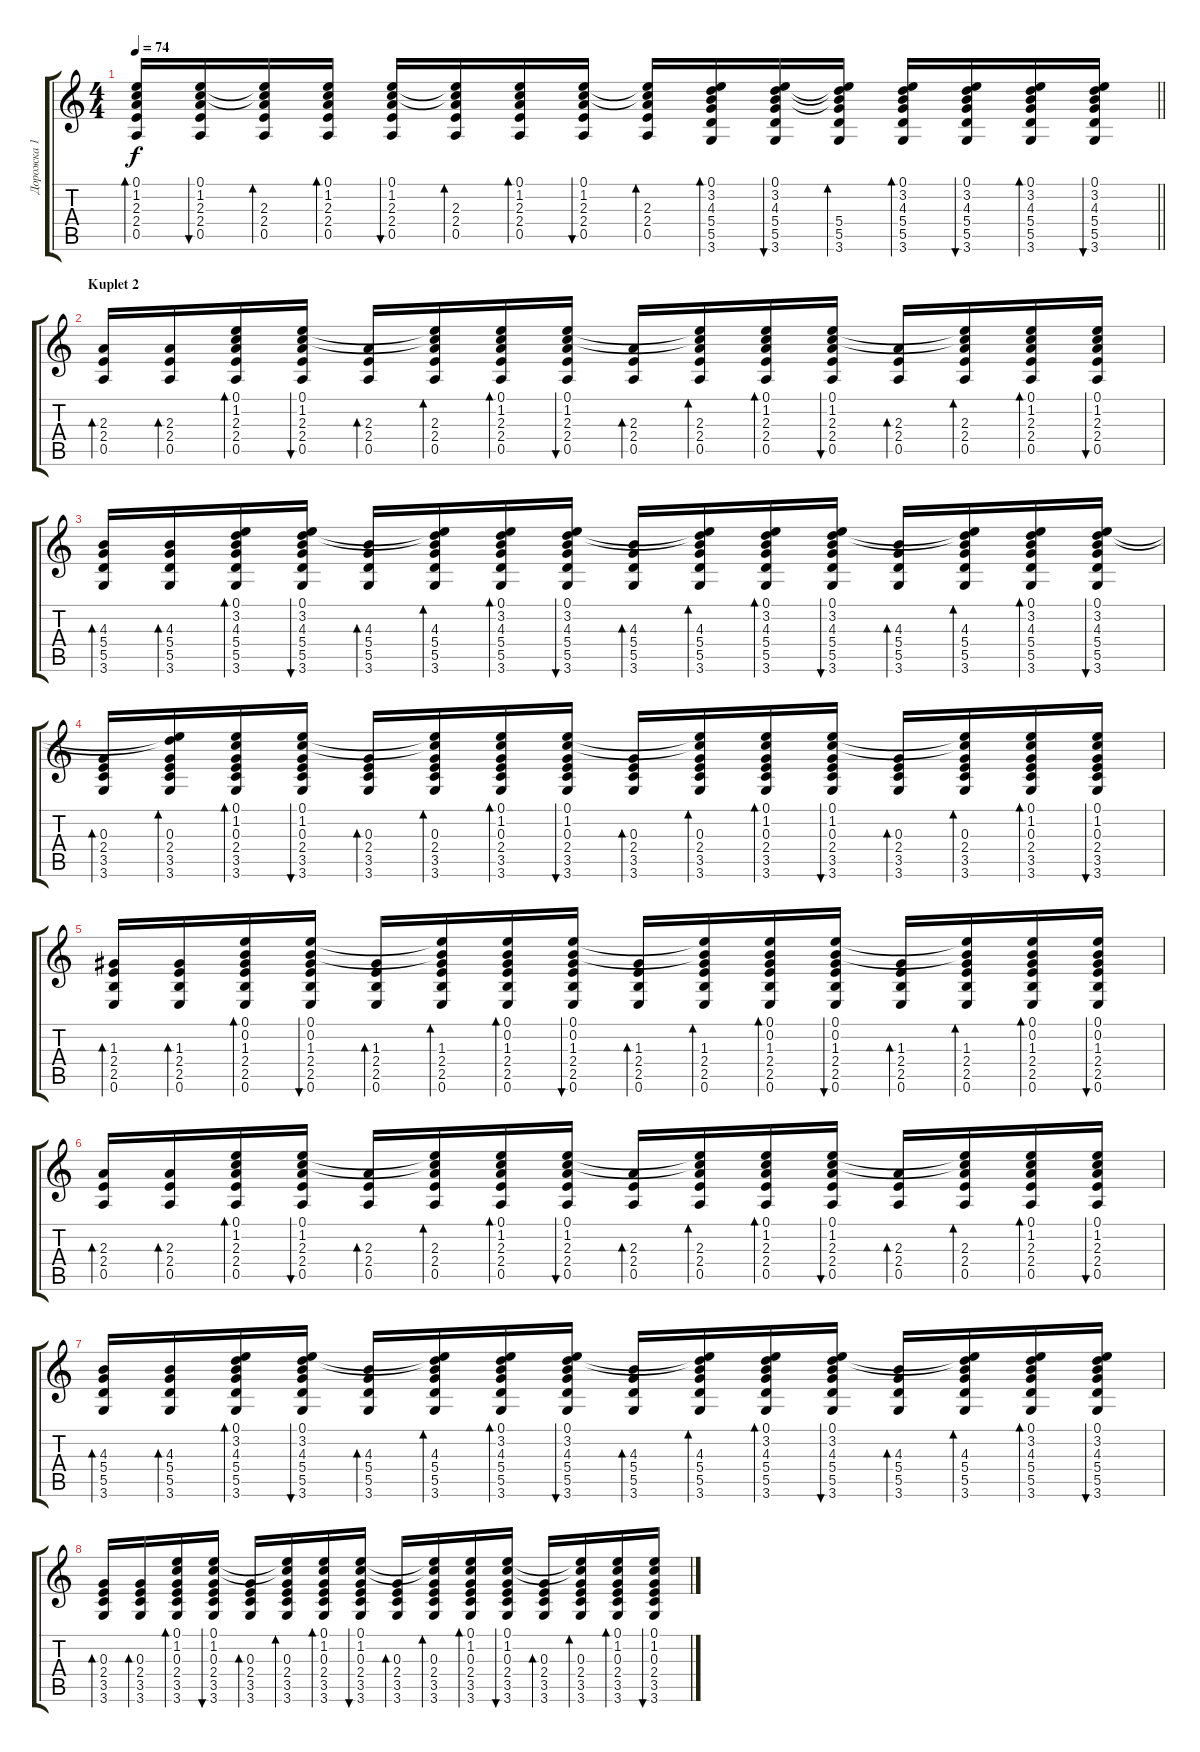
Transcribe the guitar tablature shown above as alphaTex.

\track ("Дорожка 1" "Дорожка 1") {instrument acousticguitarsteel}
\staff {score tabs}
\tuning (E4 B3 G3 D3 A2 E2) {hide}
\ts (4 4)
\tempo 74
\clef g2
\barLineRight lightlight
\ks c
(0.1 1.2 2.3 2.4 0.5).16{bd 30 dy f} (0.1 1.2 2.3 2.4 0.5).16{bu 30} (0.1{t} 1.2{t} 2.3 2.4 0.5).16{bd 30} (0.1 1.2 2.3 2.4 0.5).16{bd 30} (0.1 1.2 2.3 2.4 0.5).16{bu 30} (0.1{t} 1.2{t} 2.3 2.4 0.5).16{bd 30} (0.1 1.2 2.3 2.4 0.5).16{bd 30} (0.1 1.2 2.3 2.4 0.5).16{bu 30} (0.1{t} 1.2{t} 2.3 2.4 0.5).16{bd 30} (0.1 3.2 4.3 5.4 5.5 3.6).16{bd 30} (0.1 3.2 4.3 5.4 5.5 3.6).16{bu 30} (0.1{t} 3.2{t} 4.3{t} 5.4 5.5 3.6).16{bd 30} (0.1 3.2 4.3 5.4 5.5 3.6).16{bd 30} (0.1 3.2 4.3 5.4 5.5 3.6).16{bu 30} (0.1 3.2 4.3 5.4 5.5 3.6).16{bd 30} (0.1 3.2 4.3 5.4 5.5 3.6).16{bu 30} |
\section ("" "Kuplet 2")
(2.3 2.4 0.5).16{bd 30} (2.3 2.4 0.5).16{bd 30} (0.1 1.2 2.3 2.4 0.5).16{bd 30} (0.1 1.2 2.3 2.4 0.5).16{bu 30} (2.3 2.4 0.5).16{bd 30} (0.1{t} 1.2{t} 2.3 2.4 0.5).16{bd 30} (0.1 1.2 2.3 2.4 0.5).16{bd 30} (0.1 1.2 2.3 2.4 0.5).16{bu 30} (2.3 2.4 0.5).16{bd 30} (0.1{t} 1.2{t} 2.3 2.4 0.5).16{bd 30} (0.1 1.2 2.3 2.4 0.5).16{bd 30} (0.1 1.2 2.3 2.4 0.5).16{bu 30} (2.3 2.4 0.5).16{bd 30} (0.1{t} 1.2{t} 2.3 2.4 0.5).16{bd 30} (0.1 1.2 2.3 2.4 0.5).16{bd 30} (0.1 1.2 2.3 2.4 0.5).16{bu 30} |
(4.3 5.4 5.5 3.6).16{bd 30} (4.3 5.4 5.5 3.6).16{bd 30} (0.1 3.2 4.3 5.4 5.5 3.6).16{bd 30} (0.1 3.2 4.3 5.4 5.5 3.6).16{bu 30} (4.3 5.4 5.5 3.6).16{bd 30} (0.1{t} 3.2{t} 4.3 5.4 5.5 3.6).16{bd 30} (0.1 3.2 4.3 5.4 5.5 3.6).16{bd 30} (0.1 3.2 4.3 5.4 5.5 3.6).16{bu 30} (4.3 5.4 5.5 3.6).16{bd 30} (0.1{t} 3.2{t} 4.3 5.4 5.5 3.6).16{bd 30} (0.1 3.2 4.3 5.4 5.5 3.6).16{bd 30} (0.1 3.2 4.3 5.4 5.5 3.6).16{bu 30} (4.3 5.4 5.5 3.6).16{bd 30} (0.1{t} 3.2{t} 4.3 5.4 5.5 3.6).16{bd 30} (0.1 3.2 4.3 5.4 5.5 3.6).16{bd 30} (0.1 3.2 4.3 5.4 5.5 3.6).16{bu 30} |
(0.3 2.4 3.5 3.6).16{bd 30} (0.1{t} 3.2{t} 0.3 2.4 3.5 3.6).16{bd 30} (0.1 1.2 0.3 2.4 3.5 3.6).16{bd 30} (0.1 1.2 0.3 2.4 3.5 3.6).16{bu 30} (0.3 2.4 3.5 3.6).16{bd 30} (0.1{t} 1.2{t} 0.3 2.4 3.5 3.6).16{bd 30} (0.1 1.2 0.3 2.4 3.5 3.6).16{bd 30} (0.1 1.2 0.3 2.4 3.5 3.6).16{bu 30} (0.3 2.4 3.5 3.6).16{bd 30} (0.1{t} 1.2{t} 0.3 2.4 3.5 3.6).16{bd 30} (0.1 1.2 0.3 2.4 3.5 3.6).16{bd 30} (0.1 1.2 0.3 2.4 3.5 3.6).16{bu 30} (0.3 2.4 3.5 3.6).16{bd 30} (0.1{t} 1.2{t} 0.3 2.4 3.5 3.6).16{bd 30} (0.1 1.2 0.3 2.4 3.5 3.6).16{bd 30} (0.1 1.2 0.3 2.4 3.5 3.6).16{bu 30} |
(1.3 2.4 2.5 0.6).16{bd 30} (1.3 2.4 2.5 0.6).16{bd 30} (0.1 0.2 1.3 2.4 2.5 0.6).16{bd 30} (0.1 0.2 1.3 2.4 2.5 0.6).16{bu 30} (1.3 2.4 2.5 0.6).16{bd 30} (0.1{t} 0.2{t} 1.3 2.4 2.5 0.6).16{bd 30} (0.1 0.2 1.3 2.4 2.5 0.6).16{bd 30} (0.1 0.2 1.3 2.4 2.5 0.6).16{bu 30} (1.3 2.4 2.5 0.6).16{bd 30} (0.1{t} 0.2{t} 1.3 2.4 2.5 0.6).16{bd 30} (0.1 0.2 1.3 2.4 2.5 0.6).16{bd 30} (0.1 0.2 1.3 2.4 2.5 0.6).16{bu 30} (1.3 2.4 2.5 0.6).16{bd 30} (0.1{t} 0.2{t} 1.3 2.4 2.5 0.6).16{bd 30} (0.1 0.2 1.3 2.4 2.5 0.6).16{bd 30} (0.1 0.2 1.3 2.4 2.5 0.6).16{bu 30} |
(2.3 2.4 0.5).16{bd 30} (2.3 2.4 0.5).16{bd 30} (0.1 1.2 2.3 2.4 0.5).16{bd 30} (0.1 1.2 2.3 2.4 0.5).16{bu 30} (2.3 2.4 0.5).16{bd 30} (0.1{t} 1.2{t} 2.3 2.4 0.5).16{bd 30} (0.1 1.2 2.3 2.4 0.5).16{bd 30} (0.1 1.2 2.3 2.4 0.5).16{bu 30} (2.3 2.4 0.5).16{bd 30} (0.1{t} 1.2{t} 2.3 2.4 0.5).16{bd 30} (0.1 1.2 2.3 2.4 0.5).16{bd 30} (0.1 1.2 2.3 2.4 0.5).16{bu 30} (2.3 2.4 0.5).16{bd 30} (0.1{t} 1.2{t} 2.3 2.4 0.5).16{bd 30} (0.1 1.2 2.3 2.4 0.5).16{bd 30} (0.1 1.2 2.3 2.4 0.5).16{bu 30} |
(4.3 5.4 5.5 3.6).16{bd 30} (4.3 5.4 5.5 3.6).16{bd 30} (0.1 3.2 4.3 5.4 5.5 3.6).16{bd 30} (0.1 3.2 4.3 5.4 5.5 3.6).16{bu 30} (4.3 5.4 5.5 3.6).16{bd 30} (0.1{t} 3.2{t} 4.3 5.4 5.5 3.6).16{bd 30} (0.1 3.2 4.3 5.4 5.5 3.6).16{bd 30} (0.1 3.2 4.3 5.4 5.5 3.6).16{bu 30} (4.3 5.4 5.5 3.6).16{bd 30} (0.1{t} 3.2{t} 4.3 5.4 5.5 3.6).16{bd 30} (0.1 3.2 4.3 5.4 5.5 3.6).16{bd 30} (0.1 3.2 4.3 5.4 5.5 3.6).16{bu 30} (4.3 5.4 5.5 3.6).16{bd 30} (0.1{t} 3.2{t} 4.3 5.4 5.5 3.6).16{bd 30} (0.1 3.2 4.3 5.4 5.5 3.6).16{bd 30} (0.1 3.2 4.3 5.4 5.5 3.6).16{bu 30} |
(0.3 2.4 3.5 3.6).16{bd 30} (0.3 2.4 3.5 3.6).16{bd 30} (0.1 1.2 0.3 2.4 3.5 3.6).16{bd 30} (0.1 1.2 0.3 2.4 3.5 3.6).16{bu 30} (0.3 2.4 3.5 3.6).16{bd 30} (0.1{t} 1.2{t} 0.3 2.4 3.5 3.6).16{bd 30} (0.1 1.2 0.3 2.4 3.5 3.6).16{bd 30} (0.1 1.2 0.3 2.4 3.5 3.6).16{bu 30} (0.3 2.4 3.5 3.6).16{bd 30} (0.1{t} 1.2{t} 0.3 2.4 3.5 3.6).16{bd 30} (0.1 1.2 0.3 2.4 3.5 3.6).16{bd 30} (0.1 1.2 0.3 2.4 3.5 3.6).16{bu 30} (0.3 2.4 3.5 3.6).16{bd 30} (0.1{t} 1.2{t} 0.3 2.4 3.5 3.6).16{bd 30} (0.1 1.2 0.3 2.4 3.5 3.6).16{bd 30} (0.1 1.2 0.3 2.4 3.5 3.6).16{bu 30}
